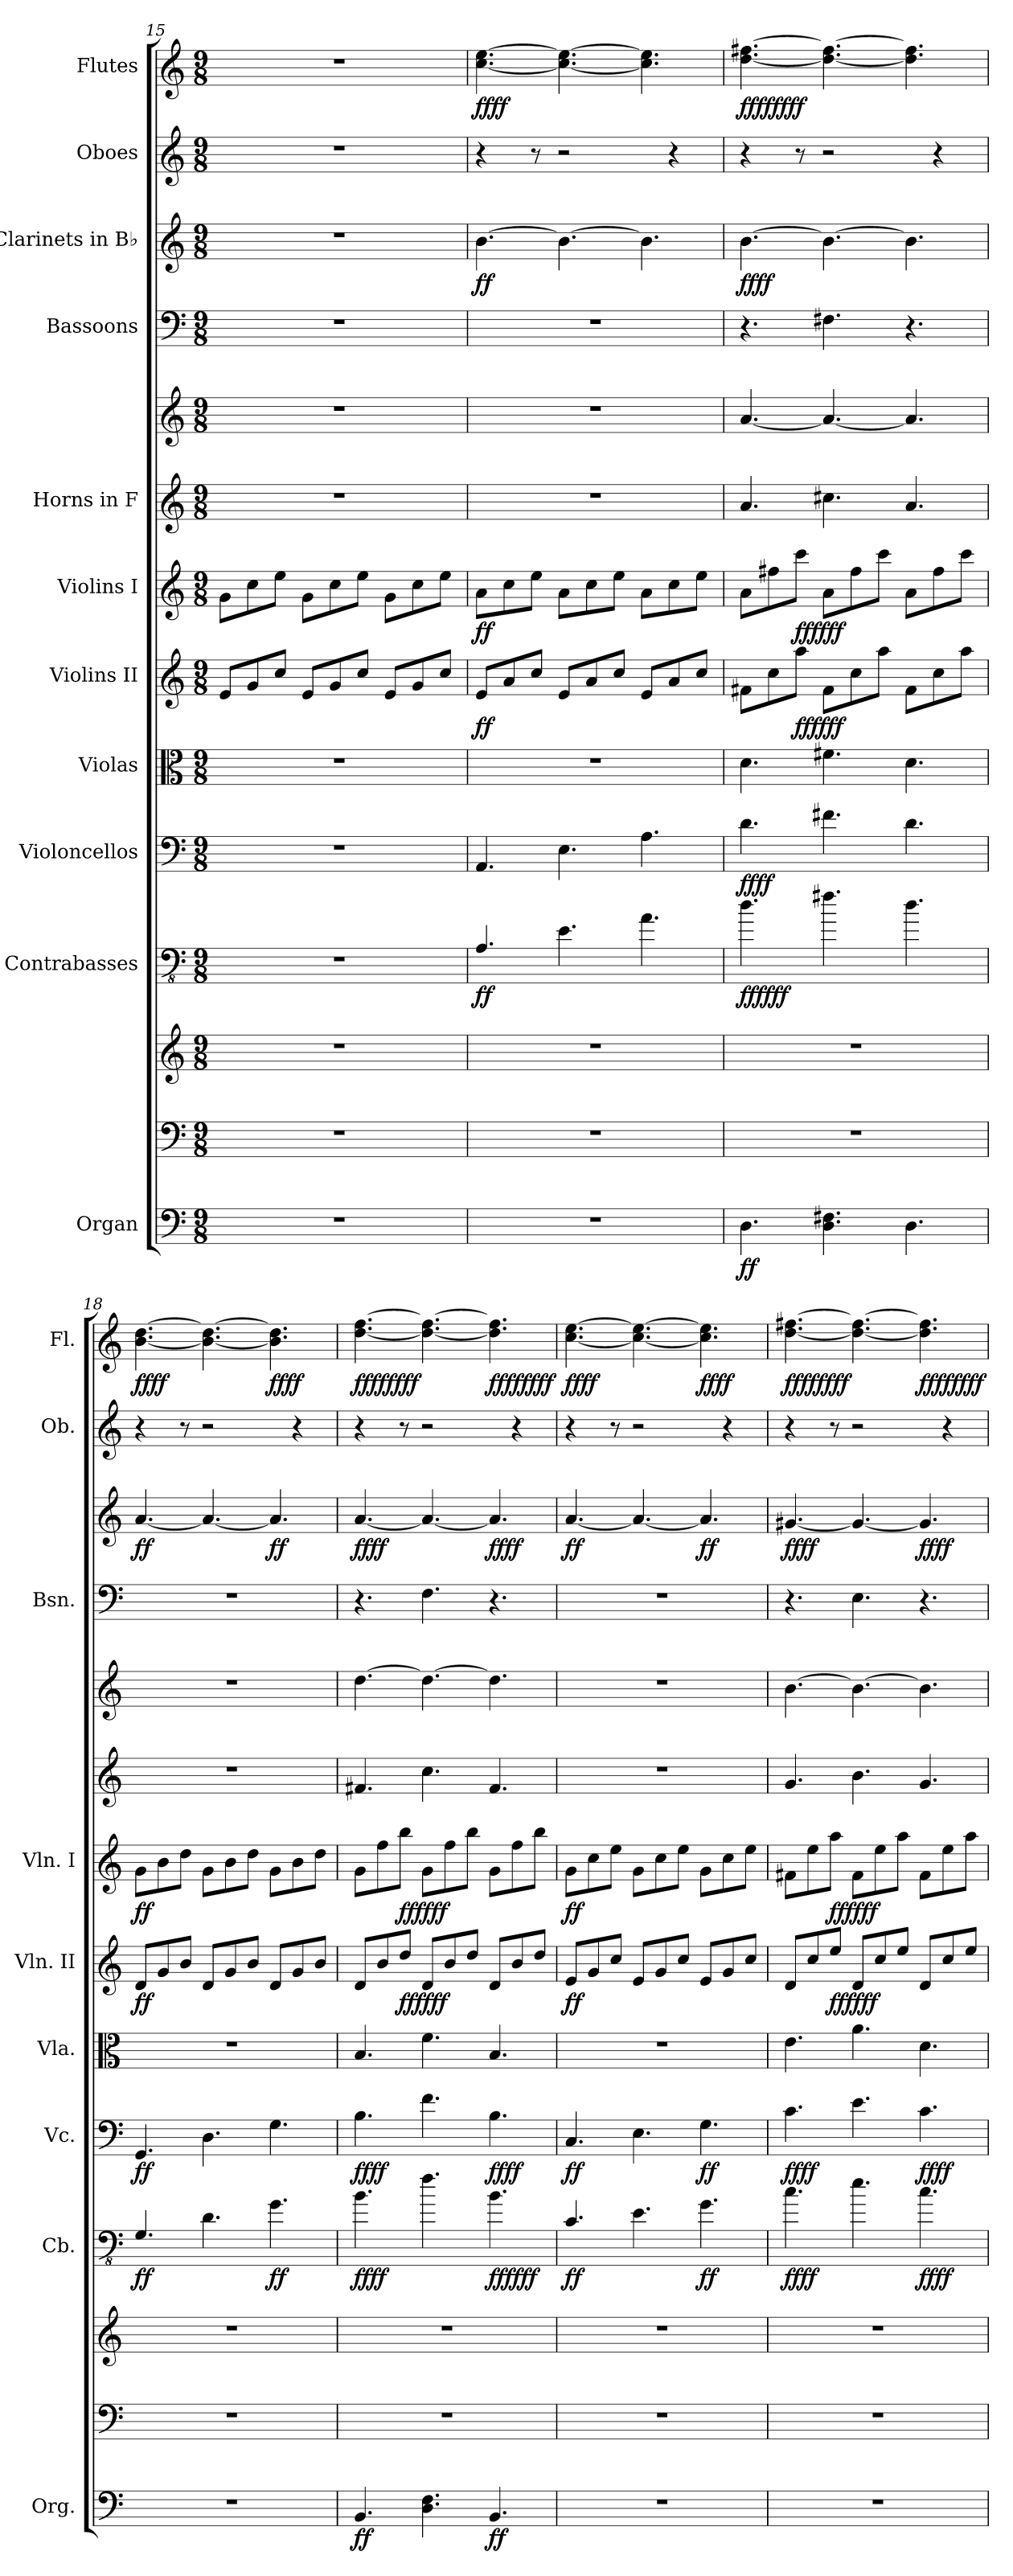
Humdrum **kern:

**kern	**kern	**kern	**dynam	**kern	**dynam	**kern	**dynam	**kern	**dynam	**kern	**dynam	**kern	**dynam	**kern	**kern	**dynam	**kern	**dynam	**kern	**dynam	**kern	**kern	**dynam
*part11	*part11	*part11	*part11	*part10	*part10	*part9	*part9	*part8	*part8	*part7	*part7	*part6	*part6	*part5	*part5	*part5	*part4	*part4	*part3	*part3	*part2	*part1	*part1
*staff14	*staff13	*staff12	*staff12/13/14	*staff11	*staff11	*staff10	*staff10	*staff9	*staff9	*staff8	*staff8	*staff7	*staff7	*staff6	*staff5	*staff5/6	*staff4	*staff4	*staff3	*staff3	*staff2	*staff1	*staff1
*I"Organ	*	*	*	*I"Contrabasses	*	*I"Violoncellos	*	*I"Violas	*	*I"Violins II	*	*I"Violins I	*	*I"Horns in F	*	*	*I"Bassoons	*	*I"Clarinets in B♭	*	*I"Oboes	*I"Flutes	*
*I'Org.	*	*	*	*I'Cb.	*	*I'Vc.	*	*I'Vla.	*	*I'Vln. II	*	*I'Vln. I	*	*	*	*	*I'Bsn.	*	*	*	*I'Ob.	*I'Fl.	*
*clefF4	*clefF4	*clefG2	*	*clefFv4	*	*clefF4	*	*clefC3	*	*clefG2	*	*clefG2	*	*clefG2	*clefG2	*	*clefF4	*	*clefG2	*	*clefG2	*clefG2	*
*	*	*	*	*ITrd7c12	*	*	*	*	*	*	*	*	*	*ITrd4c7	*ITrd4c7	*	*	*	*ITrd1c2	*	*	*	*
*k[]	*k[]	*k[]	*	*k[]	*	*k[]	*	*k[]	*	*k[]	*	*k[]	*	*k[b-]	*k[b-]	*	*k[]	*	*k[b-e-]	*	*k[]	*k[]	*
*M9/8	*M9/8	*M9/8	*	*M9/8	*	*M9/8	*	*M9/8	*	*M9/8	*	*M9/8	*	*M9/8	*M9/8	*	*M9/8	*	*M9/8	*	*M9/8	*M9/8	*
=15	=15	=15	=15	=15	=15	=15	=15	=15	=15	=15	=15	=15	=15	=15	=15	=15	=15	=15	=15	=15	=15	=15	=15
8%9r	8%9r	8%9r	.	8%9r	.	8%9r	.	8%9r	.	8e/L	.	8g\L	.	8%9r	8%9r	.	8%9r	.	8%9r	.	8%9r	8%9r	.
.	.	.	.	.	.	.	.	.	.	8g/	.	8cc\	.	.	.	.	.	.	.	.	.	.	.
.	.	.	.	.	.	.	.	.	.	8cc/J	.	8ee\J	.	.	.	.	.	.	.	.	.	.	.
.	.	.	.	.	.	.	.	.	.	8e/L	.	8g\L	.	.	.	.	.	.	.	.	.	.	.
.	.	.	.	.	.	.	.	.	.	8g/	.	8cc\	.	.	.	.	.	.	.	.	.	.	.
.	.	.	.	.	.	.	.	.	.	8cc/J	.	8ee\J	.	.	.	.	.	.	.	.	.	.	.
.	.	.	.	.	.	.	.	.	.	8e/L	.	8g\L	.	.	.	.	.	.	.	.	.	.	.
.	.	.	.	.	.	.	.	.	.	8g/	.	8cc\	.	.	.	.	.	.	.	.	.	.	.
.	.	.	.	.	.	.	.	.	.	8cc/J	.	8ee\J	.	.	.	.	.	.	.	.	.	.	.
!!LO:PB:g=z
=16	=16	=16	=16	=16	=16	=16	=16	=16	=16	=16	=16	=16	=16	=16	=16	=16	=16	=16	=16	=16	=16	=16	=16
!	!	!	!	!	!LO:DY:b	!	!	!	!	!	!	!	!	!	!	!	!	!	!	!	!	!	!
!	!	!	!	!	!LO:DY:n=1:b	!	!LO:DY:b	!	!	!	!	!	!	!	!	!	!	!	!	!	!	!	!
!	!	!	!	!	!	!	!LO:DY:n=1:b	!	!	!	!LO:DY:b	!	!	!	!	!	!	!	!	!	!	!	!
!	!	!	!	!	!	!	!	!	!	!	!LO:DY:n=1:b	!	!LO:DY:b	!	!	!	!	!	!	!	!	!	!
!	!	!	!	!	!	!	!	!	!	!	!	!	!LO:DY:n=1:b	!	!	!	!	!	!	!LO:DY:b	!	!	!
!	!	!	!	!	!	!	!	!	!	!	!	!	!	!	!	!	!	!	!	!LO:DY:n=1:b	!	!	!LO:DY:b
!	!	!	!	!	!	!	!	!	!	!	!	!	!	!	!	!	!	!	!	!	!	!	!LO:DY:n=1:b
!	!	!	!	!	!	!	!	!	!	!	!	!	!	!	!	!	!	!	!	!	!	!	!LO:DY:n=2:b
!	!	!	!	!	!	!	!	!	!	!	!	!	!	!	!	!	!	!	!	!	!	!	!LO:DY:n=3:b
8%9r	8%9r	8%9r	.	4.AAA/	f f	4.AA/	mf mf	8%9r	.	8e/L	f f	8a\L	f f	8%9r	8%9r	.	8%9r	.	[4.a\	f f	4r	[4.cc\ [4.ee\	f f f f
.	.	.	.	.	.	.	.	.	.	8a/	.	8cc\	.	.	.	.	.	.	.	.	.	.	.
.	.	.	.	.	.	.	.	.	.	8cc/J	.	8ee\J	.	.	.	.	.	.	.	.	8r	.	.
.	.	.	.	4.EE\	.	4.E\	.	.	.	8e/L	.	8a\L	.	.	.	.	.	.	4.a\_	.	2r	4.cc\_ 4.ee\_	.
.	.	.	.	.	.	.	.	.	.	8a/	.	8cc\	.	.	.	.	.	.	.	.	.	.	.
.	.	.	.	.	.	.	.	.	.	8cc/J	.	8ee\J	.	.	.	.	.	.	.	.	.	.	.
.	.	.	.	4.AA\	.	4.A\	.	.	.	8e/L	.	8a\L	.	.	.	.	.	.	4.a\]	.	.	4.cc\] 4.ee\]	.
.	.	.	.	.	.	.	.	.	.	8a/	.	8cc\	.	.	.	.	.	.	.	.	4r	.	.
.	.	.	.	.	.	.	.	.	.	8cc/J	.	8ee\J	.	.	.	.	.	.	.	.	.	.	.
=17	=17	=17	=17	=17	=17	=17	=17	=17	=17	=17	=17	=17	=17	=17	=17	=17	=17	=17	=17	=17	=17	=17	=17
!	!	!	!LO:DY:b=3	!	!	!	!	!	!	!	!	!	!	!	!	!	!	!	!	!	!	!	!
!	!	!	!LO:DY:n=1:b=3	!	!LO:DY:b	!	!	!	!	!	!	!	!	!	!	!	!	!	!	!	!	!	!
!	!	!	!	!	!LO:DY:n=1:b	!	!LO:DY:b	!	!	!	!	!	!	!	!	!	!	!	!	!	!	!	!
!	!	!	!	!	!	!	!LO:DY:n=1:b	!	!LO:DY:b	!	!	!	!	!	!	!	!	!	!	!	!	!	!
!	!	!	!	!	!	!	!	!	!LO:DY:n=1:b	!	!	!	!	!	!	!LO:DY:b=2	!	!	!	!	!	!	!
!	!	!	!	!	!	!	!	!	!	!	!	!	!	!	!	!LO:DY:n=1:b=2	!	!	!	!LO:DY:b	!	!	!
!	!	!	!	!	!	!	!	!	!	!	!	!	!	!	!	!	!	!	!	!LO:DY:n=1:b	!	!	!LO:DY:b
!	!	!	!	!	!	!	!	!	!	!	!	!	!	!	!	!	!	!	!	!	!	!	!LO:DY:n=1:b
!	!	!	!	!	!	!	!	!	!	!	!	!	!	!	!	!	!	!	!	!	!	!	!LO:DY:n=2:b
!	!	!	!	!	!	!	!	!	!	!	!	!	!	!	!	!	!	!	!	!	!	!	!LO:DY:n=3:b
4.D\	8%9r	8%9r	f f	4.D\	fff fff	4.d\	ff ff	4.d\	mf mf	8f#X\L	.	8a\L	.	4.d/	[4.d/	mf mf	4.r	.	[4.a\	ff ff	4r	[4.dd\ [4.ff#X\	ff ff ff ff
.	.	.	.	.	.	.	.	.	.	8cc\	.	8ff#X\	.	.	.	.	.	.	.	.	.	.	.
!	!	!	!	!	!	!	!	!	!	!	!LO:DY:b	!	!	!	!	!	!	!	!	!	!	!	!
!	!	!	!	!	!	!	!	!	!	!	!LO:DY:n=1:b	!	!LO:DY:b	!	!	!	!	!	!	!	!	!	!
!	!	!	!	!	!	!	!	!	!	!	!	!	!LO:DY:n=1:b	!	!	!	!	!	!	!	!	!	!
.	.	.	.	.	.	.	.	.	.	8aa\J	fff fff	8ccc\J	fff fff	.	.	.	.	.	.	.	8r	.	.
!	!	!	!	!	!	!	!	!	!	!	!	!	!	!	!	!	!	!LO:DY:b	!	!	!	!	!
!	!	!	!	!	!	!	!	!	!	!	!	!	!	!	!	!	!	!LO:DY:n=1:b	!	!	!	!	!
4.D\ 4.F#X\	.	.	.	4.F#X\	.	4.f#X\	.	4.f#X\	.	8f#\L	.	8a\L	.	4.f#X\	4.d/_	.	4.F#X\	mf mf	4.a\_	.	2r	4.dd\_ 4.ff#\_	.
.	.	.	.	.	.	.	.	.	.	8cc\	.	8ff#\	.	.	.	.	.	.	.	.	.	.	.
.	.	.	.	.	.	.	.	.	.	8aa\J	.	8ccc\J	.	.	.	.	.	.	.	.	.	.	.
4.D\	.	.	.	4.D\	.	4.d\	.	4.d\	.	8f#\L	.	8a\L	.	4.d/	4.d/]	.	4.r	.	4.a\]	.	.	4.dd\] 4.ff#\]	.
.	.	.	.	.	.	.	.	.	.	8cc\	.	8ff#\	.	.	.	.	.	.	.	.	4r	.	.
.	.	.	.	.	.	.	.	.	.	8aa\J	.	8ccc\J	.	.	.	.	.	.	.	.	.	.	.
=18	=18	=18	=18	=18	=18	=18	=18	=18	=18	=18	=18	=18	=18	=18	=18	=18	=18	=18	=18	=18	=18	=18	=18
!	!	!	!	!	!LO:DY:b	!	!	!	!	!	!	!	!	!	!	!	!	!	!	!	!	!	!
!	!	!	!	!	!LO:DY:n=1:b	!	!LO:DY:b	!	!	!	!	!	!	!	!	!	!	!	!	!	!	!	!
!	!	!	!	!	!	!	!LO:DY:n=1:b	!	!	!	!LO:DY:b	!	!	!	!	!	!	!	!	!	!	!	!
!	!	!	!	!	!	!	!	!	!	!	!LO:DY:n=1:b	!	!LO:DY:b	!	!	!	!	!	!	!	!	!	!
!	!	!	!	!	!	!	!	!	!	!	!	!	!LO:DY:n=1:b	!	!	!	!	!	!	!LO:DY:b	!	!	!
!	!	!	!	!	!	!	!	!	!	!	!	!	!	!	!	!	!	!	!	!LO:DY:n=1:b	!	!	!LO:DY:b
!	!	!	!	!	!	!	!	!	!	!	!	!	!	!	!	!	!	!	!	!	!	!	!LO:DY:n=1:b
!	!	!	!	!	!	!	!	!	!	!	!	!	!	!	!	!	!	!	!	!	!	!	!LO:DY:n=2:b
!	!	!	!	!	!	!	!	!	!	!	!	!	!	!	!	!	!	!	!	!	!	!	!LO:DY:n=3:b
8%9r	8%9r	8%9r	.	4.GGG/	f f	4.GG/	f f	8%9r	.	8d/L	f f	8g\L	f f	8%9r	8%9r	.	8%9r	.	[4.g/	f f	4r	[4.b\ [4.dd\	f f f f
.	.	.	.	.	.	.	.	.	.	8g/	.	8b\	.	.	.	.	.	.	.	.	.	.	.
.	.	.	.	.	.	.	.	.	.	8b/J	.	8dd\J	.	.	.	.	.	.	.	.	8r	.	.
.	.	.	.	4.DD\	.	4.D\	.	.	.	8d/L	.	8g\L	.	.	.	.	.	.	4.g/_	.	2r	4.b\_ 4.dd\_	.
.	.	.	.	.	.	.	.	.	.	8g/	.	8b\	.	.	.	.	.	.	.	.	.	.	.
.	.	.	.	.	.	.	.	.	.	8b/J	.	8dd\J	.	.	.	.	.	.	.	.	.	.	.
!	!	!	!	!	!LO:DY:n=2:b	!	!	!	!	!	!	!	!	!	!	!	!	!	!	!	!	!	!
!	!	!	!	!	!LO:DY:n=3:b	!	!LO:DY:n=2:b	!	!	!	!	!	!	!	!	!	!	!	!	!	!	!	!
!	!	!	!	!	!	!	!LO:DY:n=3:b	!	!	!	!	!	!	!	!	!	!	!	!	!LO:DY:n=2:b	!	!	!
!	!	!	!	!	!	!	!	!	!	!	!	!	!	!	!	!	!	!	!	!LO:DY:n=3:b	!	!	!LO:DY:n=4:b
!	!	!	!	!	!	!	!	!	!	!	!	!	!	!	!	!	!	!	!	!	!	!	!LO:DY:n=5:b
!	!	!	!	!	!	!	!	!	!	!	!	!	!	!	!	!	!	!	!	!	!	!	!LO:DY:n=6:b
!	!	!	!	!	!	!	!	!	!	!	!	!	!	!	!	!	!	!	!	!	!	!	!LO:DY:n=7:b
.	.	.	.	4.GG\	f f	4.G\	mf mf	.	.	8d/L	.	8g\L	.	.	.	.	.	.	4.g/]	f f	.	4.b\] 4.dd\]	f f f f
.	.	.	.	.	.	.	.	.	.	8g/	.	8b\	.	.	.	.	.	.	.	.	4r	.	.
.	.	.	.	.	.	.	.	.	.	8b/J	.	8dd\J	.	.	.	.	.	.	.	.	.	.	.
=19	=19	=19	=19	=19	=19	=19	=19	=19	=19	=19	=19	=19	=19	=19	=19	=19	=19	=19	=19	=19	=19	=19	=19
!	!	!	!LO:DY:b=3	!	!	!	!	!	!	!	!	!	!	!	!	!	!	!	!	!	!	!	!
!	!	!	!LO:DY:n=1:b=3	!	!LO:DY:b	!	!	!	!	!	!	!	!	!	!	!	!	!	!	!	!	!	!
!	!	!	!	!	!LO:DY:n=1:b	!	!LO:DY:b	!	!	!	!	!	!	!	!	!	!	!	!	!	!	!	!
!	!	!	!	!	!	!	!LO:DY:n=1:b	!	!LO:DY:b	!	!	!	!	!	!	!	!	!	!	!	!	!	!
!	!	!	!	!	!	!	!	!	!LO:DY:n=1:b	!	!	!	!	!	!	!LO:DY:b=2	!	!	!	!	!	!	!
!	!	!	!	!	!	!	!	!	!	!	!	!	!	!	!	!LO:DY:n=1:b=2	!	!	!	!LO:DY:b	!	!	!
!	!	!	!	!	!	!	!	!	!	!	!	!	!	!	!	!	!	!	!	!LO:DY:n=1:b	!	!	!LO:DY:b
!	!	!	!	!	!	!	!	!	!	!	!	!	!	!	!	!	!	!	!	!	!	!	!LO:DY:n=1:b
!	!	!	!	!	!	!	!	!	!	!	!	!	!	!	!	!	!	!	!	!	!	!	!LO:DY:n=2:b
!	!	!	!	!	!	!	!	!	!	!	!	!	!	!	!	!	!	!	!	!	!	!	!LO:DY:n=3:b
4.BB/	8%9r	8%9r	f f	4.BB\	ff ff	4.B\	ff ff	4.B/	mf mf	8d/L	.	8g\L	.	4.Bn/	[4.g\	mf mf	4.r	.	[4.g/	ff ff	4r	[4.dd\ [4.ff\	ff ff ff ff
.	.	.	.	.	.	.	.	.	.	8b/	.	8ff\	.	.	.	.	.	.	.	.	.	.	.
!	!	!	!	!	!	!	!	!	!	!	!LO:DY:b	!	!	!	!	!	!	!	!	!	!	!	!
!	!	!	!	!	!	!	!	!	!	!	!LO:DY:n=1:b	!	!LO:DY:b	!	!	!	!	!	!	!	!	!	!
!	!	!	!	!	!	!	!	!	!	!	!	!	!LO:DY:n=1:b	!	!	!	!	!	!	!	!	!	!
.	.	.	.	.	.	.	.	.	.	8dd/J	fff fff	8bb\J	fff fff	.	.	.	.	.	.	.	8r	.	.
!	!	!	!	!	!	!	!	!	!	!	!	!	!	!	!	!	!	!LO:DY:b	!	!	!	!	!
!	!	!	!	!	!	!	!	!	!	!	!	!	!	!	!	!	!	!LO:DY:n=1:b	!	!	!	!	!
4.D\ 4.F\	.	.	.	4.F\	.	4.f\	.	4.f\	.	8d/L	.	8g\L	.	4.f\	4.g\_	.	4.F\	mf mf	4.g/_	.	2r	4.dd\_ 4.ff\_	.
.	.	.	.	.	.	.	.	.	.	8b/	.	8ff\	.	.	.	.	.	.	.	.	.	.	.
.	.	.	.	.	.	.	.	.	.	8dd/J	.	8bb\J	.	.	.	.	.	.	.	.	.	.	.
!	!	!	!LO:DY:n=2:b=3	!	!	!	!	!	!	!	!	!	!	!	!	!	!	!	!	!	!	!	!
!	!	!	!LO:DY:n=3:b=3	!	!LO:DY:n=2:b	!	!	!	!	!	!	!	!	!	!	!	!	!	!	!	!	!	!
!	!	!	!	!	!LO:DY:n=3:b	!	!LO:DY:n=2:b	!	!	!	!	!	!	!	!	!	!	!	!	!	!	!	!
!	!	!	!	!	!	!	!LO:DY:n=3:b	!	!LO:DY:n=2:b	!	!	!	!	!	!	!	!	!	!	!	!	!	!
!	!	!	!	!	!	!	!	!	!LO:DY:n=3:b	!	!	!	!	!	!	!LO:DY:n=2:b=2	!	!	!	!	!	!	!
!	!	!	!	!	!	!	!	!	!	!	!	!	!	!	!	!LO:DY:n=3:b=2	!	!	!	!LO:DY:n=2:b	!	!	!
!	!	!	!	!	!	!	!	!	!	!	!	!	!	!	!	!	!	!	!	!LO:DY:n=3:b	!	!	!LO:DY:n=4:b
!	!	!	!	!	!	!	!	!	!	!	!	!	!	!	!	!	!	!	!	!	!	!	!LO:DY:n=5:b
!	!	!	!	!	!	!	!	!	!	!	!	!	!	!	!	!	!	!	!	!	!	!	!LO:DY:n=6:b
!	!	!	!	!	!	!	!	!	!	!	!	!	!	!	!	!	!	!	!	!	!	!	!LO:DY:n=7:b
4.BB/	.	.	f f	4.BB\	fff fff	4.B\	ff ff	4.B/	mf mf	8d/L	.	8g\L	.	4.B/	4.g\]	mf mf	4.r	.	4.g/]	ff ff	.	4.dd\] 4.ff\]	ff ff ff ff
.	.	.	.	.	.	.	.	.	.	8b/	.	8ff\	.	.	.	.	.	.	.	.	4r	.	.
.	.	.	.	.	.	.	.	.	.	8dd/J	.	8bb\J	.	.	.	.	.	.	.	.	.	.	.
!!LO:PB:g=z
=20	=20	=20	=20	=20	=20	=20	=20	=20	=20	=20	=20	=20	=20	=20	=20	=20	=20	=20	=20	=20	=20	=20	=20
!	!	!	!	!	!LO:DY:b	!	!	!	!	!	!	!	!	!	!	!	!	!	!	!	!	!	!
!	!	!	!	!	!LO:DY:n=1:b	!	!LO:DY:b	!	!	!	!	!	!	!	!	!	!	!	!	!	!	!	!
!	!	!	!	!	!	!	!LO:DY:n=1:b	!	!	!	!LO:DY:b	!	!	!	!	!	!	!	!	!	!	!	!
!	!	!	!	!	!	!	!	!	!	!	!LO:DY:n=1:b	!	!LO:DY:b	!	!	!	!	!	!	!	!	!	!
!	!	!	!	!	!	!	!	!	!	!	!	!	!LO:DY:n=1:b	!	!	!	!	!	!	!LO:DY:b	!	!	!
!	!	!	!	!	!	!	!	!	!	!	!	!	!	!	!	!	!	!	!	!LO:DY:n=1:b	!	!	!LO:DY:b
!	!	!	!	!	!	!	!	!	!	!	!	!	!	!	!	!	!	!	!	!	!	!	!LO:DY:n=1:b
!	!	!	!	!	!	!	!	!	!	!	!	!	!	!	!	!	!	!	!	!	!	!	!LO:DY:n=2:b
!	!	!	!	!	!	!	!	!	!	!	!	!	!	!	!	!	!	!	!	!	!	!	!LO:DY:n=3:b
8%9r	8%9r	8%9r	.	4.CC/	f f	4.C/	f f	8%9r	.	8e/L	f f	8g\L	f f	8%9r	8%9r	.	8%9r	.	[4.g/	f f	4r	[4.cc\ [4.ee\	f f f f
.	.	.	.	.	.	.	.	.	.	8g/	.	8cc\	.	.	.	.	.	.	.	.	.	.	.
.	.	.	.	.	.	.	.	.	.	8cc/J	.	8ee\J	.	.	.	.	.	.	.	.	8r	.	.
.	.	.	.	4.EE\	.	4.E\	.	.	.	8e/L	.	8g\L	.	.	.	.	.	.	4.g/_	.	2r	4.cc\_ 4.ee\_	.
.	.	.	.	.	.	.	.	.	.	8g/	.	8cc\	.	.	.	.	.	.	.	.	.	.	.
.	.	.	.	.	.	.	.	.	.	8cc/J	.	8ee\J	.	.	.	.	.	.	.	.	.	.	.
!	!	!	!	!	!LO:DY:n=2:b	!	!	!	!	!	!	!	!	!	!	!	!	!	!	!	!	!	!
!	!	!	!	!	!LO:DY:n=3:b	!	!LO:DY:n=2:b	!	!	!	!	!	!	!	!	!	!	!	!	!	!	!	!
!	!	!	!	!	!	!	!LO:DY:n=3:b	!	!	!	!	!	!	!	!	!	!	!	!	!LO:DY:n=2:b	!	!	!
!	!	!	!	!	!	!	!	!	!	!	!	!	!	!	!	!	!	!	!	!LO:DY:n=3:b	!	!	!LO:DY:n=4:b
!	!	!	!	!	!	!	!	!	!	!	!	!	!	!	!	!	!	!	!	!	!	!	!LO:DY:n=5:b
!	!	!	!	!	!	!	!	!	!	!	!	!	!	!	!	!	!	!	!	!	!	!	!LO:DY:n=6:b
!	!	!	!	!	!	!	!	!	!	!	!	!	!	!	!	!	!	!	!	!	!	!	!LO:DY:n=7:b
.	.	.	.	4.GG\	f f	4.G\	f f	.	.	8e/L	.	8g\L	.	.	.	.	.	.	4.g/]	f f	.	4.cc\] 4.ee\]	f f f f
.	.	.	.	.	.	.	.	.	.	8g/	.	8cc\	.	.	.	.	.	.	.	.	4r	.	.
.	.	.	.	.	.	.	.	.	.	8cc/J	.	8ee\J	.	.	.	.	.	.	.	.	.	.	.
=21	=21	=21	=21	=21	=21	=21	=21	=21	=21	=21	=21	=21	=21	=21	=21	=21	=21	=21	=21	=21	=21	=21	=21
!	!	!	!	!	!LO:DY:b	!	!	!	!	!	!	!	!	!	!	!	!	!	!	!	!	!	!
!	!	!	!	!	!LO:DY:n=1:b	!	!LO:DY:b	!	!	!	!	!	!	!	!	!	!	!	!	!	!	!	!
!	!	!	!	!	!	!	!LO:DY:n=1:b	!	!LO:DY:b	!	!	!	!	!	!	!	!	!	!	!	!	!	!
!	!	!	!	!	!	!	!	!	!LO:DY:n=1:b	!	!	!	!	!	!	!LO:DY:b=2	!	!	!	!	!	!	!
!	!	!	!	!	!	!	!	!	!	!	!	!	!	!	!	!LO:DY:n=1:b=2	!	!	!	!LO:DY:b	!	!	!
!	!	!	!	!	!	!	!	!	!	!	!	!	!	!	!	!	!	!	!	!LO:DY:n=1:b	!	!	!LO:DY:b
!	!	!	!	!	!	!	!	!	!	!	!	!	!	!	!	!	!	!	!	!	!	!	!LO:DY:n=1:b
!	!	!	!	!	!	!	!	!	!	!	!	!	!	!	!	!	!	!	!	!	!	!	!LO:DY:n=2:b
!	!	!	!	!	!	!	!	!	!	!	!	!	!	!	!	!	!	!	!	!	!	!	!LO:DY:n=3:b
8%9r	8%9r	8%9r	.	4.C\	ff ff	4.c\	ff ff	4.e\	mf mf	8d/L	.	8f#X\L	.	4.c/	[4.e\	mf mf	4.r	.	[4.f#X/	ff ff	4r	[4.dd\ [4.ff#X\	ff ff ff ff
.	.	.	.	.	.	.	.	.	.	8cc/	.	8ee\	.	.	.	.	.	.	.	.	.	.	.
!	!	!	!	!	!	!	!	!	!	!	!LO:DY:b	!	!	!	!	!	!	!	!	!	!	!	!
!	!	!	!	!	!	!	!	!	!	!	!LO:DY:n=1:b	!	!LO:DY:b	!	!	!	!	!	!	!	!	!	!
!	!	!	!	!	!	!	!	!	!	!	!	!	!LO:DY:n=1:b	!	!	!	!	!	!	!	!	!	!
.	.	.	.	.	.	.	.	.	.	8ee/J	fff fff	8aa\J	fff fff	.	.	.	.	.	.	.	8r	.	.
!	!	!	!	!	!	!	!	!	!	!	!	!	!	!	!	!	!	!LO:DY:b	!	!	!	!	!
!	!	!	!	!	!	!	!	!	!	!	!	!	!	!	!	!	!	!LO:DY:n=1:b	!	!	!	!	!
.	.	.	.	4.E\	.	4.e\	.	4.a\	.	8d/L	.	8f#\L	.	4.e\	4.e\_	.	4.E\	mf mf	4.f#/_	.	2r	4.dd\_ 4.ff#\_	.
.	.	.	.	.	.	.	.	.	.	8cc/	.	8ee\	.	.	.	.	.	.	.	.	.	.	.
.	.	.	.	.	.	.	.	.	.	8ee/J	.	8aa\J	.	.	.	.	.	.	.	.	.	.	.
!	!	!	!	!	!LO:DY:n=2:b	!	!	!	!	!	!	!	!	!	!	!	!	!	!	!	!	!	!
!	!	!	!	!	!LO:DY:n=3:b	!	!LO:DY:n=2:b	!	!	!	!	!	!	!	!	!	!	!	!	!	!	!	!
!	!	!	!	!	!	!	!LO:DY:n=3:b	!	!LO:DY:n=2:b	!	!	!	!	!	!	!	!	!	!	!	!	!	!
!	!	!	!	!	!	!	!	!	!LO:DY:n=3:b	!	!	!	!	!	!	!LO:DY:n=2:b=2	!	!	!	!	!	!	!
!	!	!	!	!	!	!	!	!	!	!	!	!	!	!	!	!LO:DY:n=3:b=2	!	!	!	!LO:DY:n=2:b	!	!	!
!	!	!	!	!	!	!	!	!	!	!	!	!	!	!	!	!	!	!	!	!LO:DY:n=3:b	!	!	!LO:DY:n=4:b
!	!	!	!	!	!	!	!	!	!	!	!	!	!	!	!	!	!	!	!	!	!	!	!LO:DY:n=5:b
!	!	!	!	!	!	!	!	!	!	!	!	!	!	!	!	!	!	!	!	!	!	!	!LO:DY:n=6:b
!	!	!	!	!	!	!	!	!	!	!	!	!	!	!	!	!	!	!	!	!	!	!	!LO:DY:n=7:b
.	.	.	.	4.C\	ff ff	4.c\	ff ff	4.d\	mf mf	8d/L	.	8f#\L	.	4.c/	4.e\]	mf mf	4.r	.	4.f#/]	ff ff	.	4.dd\] 4.ff#\]	ff ff ff ff
.	.	.	.	.	.	.	.	.	.	8cc/	.	8ee\	.	.	.	.	.	.	.	.	4r	.	.
.	.	.	.	.	.	.	.	.	.	8ee/J	.	8aa\J	.	.	.	.	.	.	.	.	.	.	.
=	=	=	=	=	=	=	=	=	=	=	=	=	=	=	=	=	=	=	=	=	=	=	=
*-	*-	*-	*-	*-	*-	*-	*-	*-	*-	*-	*-	*-	*-	*-	*-	*-	*-	*-	*-	*-	*-	*-	*-
